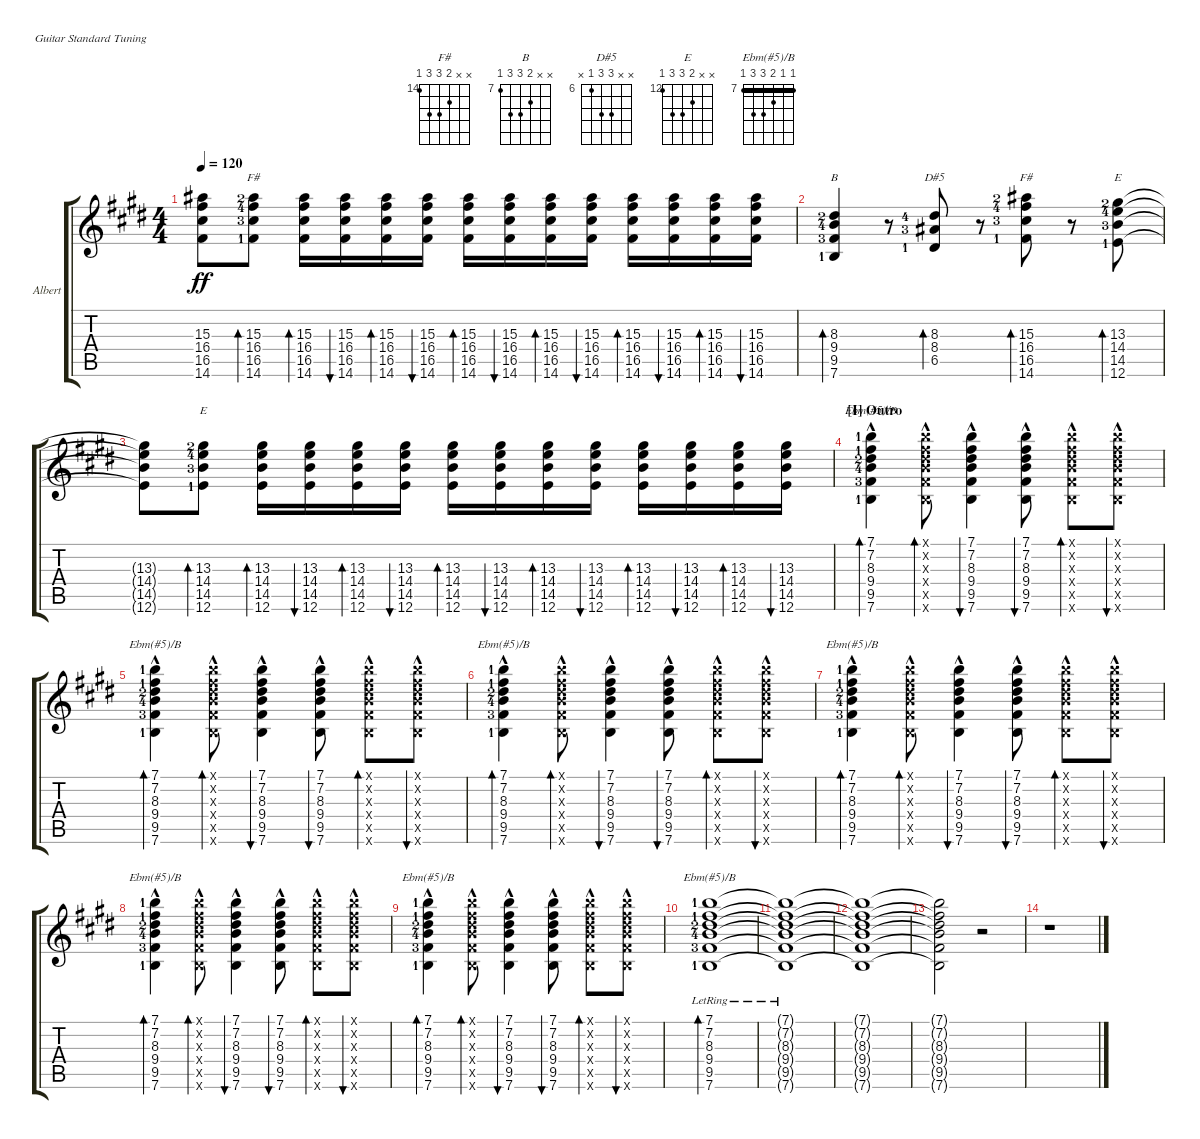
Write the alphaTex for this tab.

\bracketExtendMode groupsimilarinstruments
\firstSystemTrackNameOrientation horizontal
\otherSystemsTrackNameOrientation horizontal
\track ("Electric Rhythm Guitar" "Albert") {instrument overdrivenguitar}
\staff {score tabs}
\tuning (E4 B3 G3 D3 A2 E2)
\chord ("F#" x x 15 16 16 14) {firstfret 14}
\chord ("B" x x 8 9 9 7) {firstfret 7}
\chord ("D#5" x x 8 8 6 x) {firstfret 6}
\chord ("E" x x 13 14 14 12) {firstfret 12}
\chord ("Ebm(#5)/B" 7 7 8 9 9 7) {firstfret 7 barre (7 7)}
\ts (4 4)
\tempo 120
\clef g2
\scale
0.532236
\ks e
(16.4{t} 16.5{t} 14.6{t} 15.3{t}).8{dy ff} (15.3{lf 3} 16.4{lf 5} 16.5{lf 4} 14.6{lf 2}).8{bd 37 ch "F#"} (15.3 16.4 16.5 14.6).16{bd 36} (15.3 16.4 16.5 14.6).16{bu 36} (15.3 16.4 16.5 14.6).16{bd 36} (15.3 16.4 16.5 14.6).16{bu 36} (15.3 16.4 16.5 14.6).16{bd 36} (15.3 16.4 16.5 14.6).16{bu 36} (15.3 16.4 16.5 14.6).16{bd 36} (15.3 16.4 16.5 14.6).16{bu 36} (15.3 16.4 16.5 14.6).16{bd 36} (15.3 16.4 16.5 14.6).16{bu 36} (15.3 16.4 16.5 14.6).16{bd 36} (15.3 16.4 16.5 14.6).16{bu 36} |
\scale
0.467709 (8.3{lf 3} 9.4{lf 5} 7.6{lf 2} 9.5{lf 4}).4{bd 36 ch "B"} r.8 (8.3{lf 5} 8.4{lf 4} 6.5{lf 2}).8{bd 35 ch "D#5"} r.8 (16.4{lf 5} 16.5{lf 4} 14.6{lf 2} 15.3{lf 3}).8{bd 34 ch "F#"} r.8 (14.4{lf 5} 14.5{lf 4} 12.6{lf 2} 13.3{lf 3}).8{bd 33 ch "E"} |
\scale
0.535206 (14.4{t} 14.5{t} 12.6{t} 13.3{t}).8 (13.3{lf 3} 14.4{lf 5} 14.5{lf 4} 12.6{lf 2}).8{bd 32 ch "E"} (13.3 14.4 14.5 12.6).16{bd 31} (13.3 14.4 14.5 12.6).16{bu 30} (13.3 14.4 14.5 12.6).16{bd 30} (13.3 14.4 14.5 12.6).16{bu 30} (13.3 14.4 14.5 12.6).16{bd 30} (13.3 14.4 14.5 12.6).16{bu 30} (13.3 14.4 14.5 12.6).16{bd 30} (13.3 14.4 14.5 12.6).16{bu 30} (13.3 14.4 14.5 12.6).16{bd 30} (13.3 14.4 14.5 12.6).16{bu 30} (13.3 14.4 14.5 12.6).16{bd 30} (13.3 14.4 14.5 12.6).16{bu 30} |
\section ("I" "Outro")
\scale
0.464059 (7.1{hac lf 2} 7.2{hac lf 2} 8.3{hac lf 3} 9.4{hac lf 5} 9.5{hac lf 4} 7.6{hac lf 2}).4{bd 120 ch "Ebm(#5)/B"} (7.1{hac x} 7.2{hac x} 8.3{hac x} 9.4{hac x} 9.5{hac x} 7.6{hac x}).8{bd 49} (7.1{hac} 7.2{hac} 8.3{hac} 9.4{hac} 9.5{hac} 7.6{hac}).4{bu 78} (7.1{hac} 7.2{hac} 8.3{hac} 9.4{hac} 9.5{hac} 7.6{hac}).8{bu 49} (7.1{hac x} 7.2{hac x} 8.3{hac x} 9.4{hac x} 9.5{hac x} 7.6{hac x}).8{bd 48} (7.1{hac x} 7.2{hac x} 8.3{hac x} 9.4{hac x} 9.5{hac x} 7.6{hac x}).8{bu 47} |
\scale
0.534678 (7.1{hac lf 2} 7.2{hac lf 2} 8.3{hac lf 3} 9.4{hac lf 5} 9.5{hac lf 4} 7.6{hac lf 2}).4{bd 120 ch "Ebm(#5)/B"} (7.1{hac x} 7.2{hac x} 8.3{hac x} 9.4{hac x} 9.5{hac x} 7.6{hac x}).8{bd 49} (7.1{hac} 7.2{hac} 8.3{hac} 9.4{hac} 9.5{hac} 7.6{hac}).4{bu 78} (7.1{hac} 7.2{hac} 8.3{hac} 9.4{hac} 9.5{hac} 7.6{hac}).8{bu 49} (7.1{hac x} 7.2{hac x} 8.3{hac x} 9.4{hac x} 9.5{hac x} 7.6{hac x}).8{bd 48} (7.1{hac x} 7.2{hac x} 8.3{hac x} 9.4{hac x} 9.5{hac x} 7.6{hac x}).8{bu 47} |
\scale
0.465314 (7.1{hac lf 2} 7.2{hac lf 2} 8.3{hac lf 3} 9.4{hac lf 5} 9.5{hac lf 4} 7.6{hac lf 2}).4{bd 120 ch "Ebm(#5)/B"} (7.1{hac x} 7.2{hac x} 8.3{hac x} 9.4{hac x} 9.5{hac x} 7.6{hac x}).8{bd 49} (7.1{hac} 7.2{hac} 8.3{hac} 9.4{hac} 9.5{hac} 7.6{hac}).4{bu 78} (7.1{hac} 7.2{hac} 8.3{hac} 9.4{hac} 9.5{hac} 7.6{hac}).8{bu 49} (7.1{hac x} 7.2{hac x} 8.3{hac x} 9.4{hac x} 9.5{hac x} 7.6{hac x}).8{bd 48} (7.1{hac x} 7.2{hac x} 8.3{hac x} 9.4{hac x} 9.5{hac x} 7.6{hac x}).8{bu 47} |
\scale
0.537441 (7.1{hac lf 2} 7.2{hac lf 2} 8.3{hac lf 3} 9.4{hac lf 5} 9.5{hac lf 4} 7.6{hac lf 2}).4{bd 120 ch "Ebm(#5)/B"} (7.1{hac x} 7.2{hac x} 8.3{hac x} 9.4{hac x} 9.5{hac x} 7.6{hac x}).8{bd 49} (7.1{hac} 7.2{hac} 8.3{hac} 9.4{hac} 9.5{hac} 7.6{hac}).4{bu 78} (7.1{hac} 7.2{hac} 8.3{hac} 9.4{hac} 9.5{hac} 7.6{hac}).8{bu 49} (7.1{hac x} 7.2{hac x} 8.3{hac x} 9.4{hac x} 9.5{hac x} 7.6{hac x}).8{bd 48} (7.1{hac x} 7.2{hac x} 8.3{hac x} 9.4{hac x} 9.5{hac x} 7.6{hac x}).8{bu 47} |
\scale
0.462553 (7.1{hac lf 2} 7.2{hac lf 2} 8.3{hac lf 3} 9.4{hac lf 5} 9.5{hac lf 4} 7.6{hac lf 2}).4{bd 120 ch "Ebm(#5)/B"} (7.1{hac x} 7.2{hac x} 8.3{hac x} 9.4{hac x} 9.5{hac x} 7.6{hac x}).8{bd 49} (7.1{hac} 7.2{hac} 8.3{hac} 9.4{hac} 9.5{hac} 7.6{hac}).4{bu 78} (7.1{hac} 7.2{hac} 8.3{hac} 9.4{hac} 9.5{hac} 7.6{hac}).8{bu 49} (7.1{hac x} 7.2{hac x} 8.3{hac x} 9.4{hac x} 9.5{hac x} 7.6{hac x}).8{bd 48} (7.1{hac x} 7.2{hac x} 8.3{hac x} 9.4{hac x} 9.5{hac x} 7.6{hac x}).8{bu 47} |
(7.1{hac lf 2} 7.2{hac lf 2} 8.3{hac lf 3} 9.4{hac lf 5} 9.5{hac lf 4} 7.6{hac lf 2}).4{bd 120 ch "Ebm(#5)/B"} (7.1{hac x} 7.2{hac x} 8.3{hac x} 9.4{hac x} 9.5{hac x} 7.6{hac x}).8{bd 49} (7.1{hac} 7.2{hac} 8.3{hac} 9.4{hac} 9.5{hac} 7.6{hac}).4{bu 78} (7.1{hac} 7.2{hac} 8.3{hac} 9.4{hac} 9.5{hac} 7.6{hac}).8{bu 49} (7.1{hac x} 7.2{hac x} 8.3{hac x} 9.4{hac x} 9.5{hac x} 7.6{hac x}).8{bd 48} (7.1{hac x} 7.2{hac x} 8.3{hac x} 9.4{hac x} 9.5{hac x} 7.6{hac x}).8{bu 47} |
(7.1{lr lf 2} 7.2{lr lf 2} 8.3{lr lf 3} 9.4{lr lf 5} 9.5{lr lf 4} 7.6{lr lf 2}).1{bd 144 ch "Ebm(#5)/B"} |
(7.1{lr t} 7.2{lr t} 8.3{lr t} 9.4{lr t} 9.5{lr t} 7.6{lr t}).1 |
(7.1{t} 7.2{t} 8.3{t} 9.4{t} 9.5{t} 7.6{t}).1 |
(7.1{t} 7.2{t} 8.3{t} 9.4{t} 9.5{t} 7.6{t}).2 r.2 |
r.1
